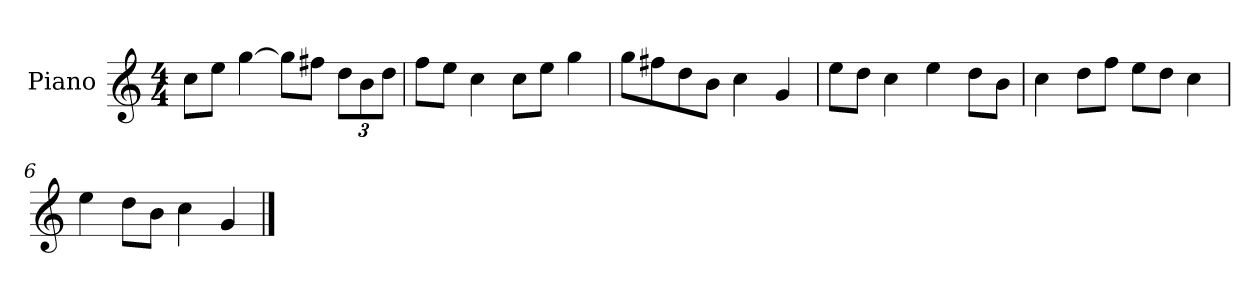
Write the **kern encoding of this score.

**kern
*part1
*staff1
*I"Piano
*I'P-no
*clefG2
*k[]
*M4/4
*MM90
=1
8cc\L
8ee\J
[4gg\
8gg\L]
8ff#X\J
*Xbrackettup
12dd\L
12b\
12dd\J
=2
8ff\L
8ee\J
4cc\
8cc\L
8ee\J
4gg\
=3
8gg\L
8ff#X\
8dd\
8b\J
4cc\
4g/
=4
8ee\L
8dd\J
4cc\
4ee\
8dd\L
8b\J
=5
4cc\
8dd\L
8ff\J
8ee\L
8dd\J
4cc\
=6
4ee\
8dd\L
8b\J
4cc\
4g/
==
*-
